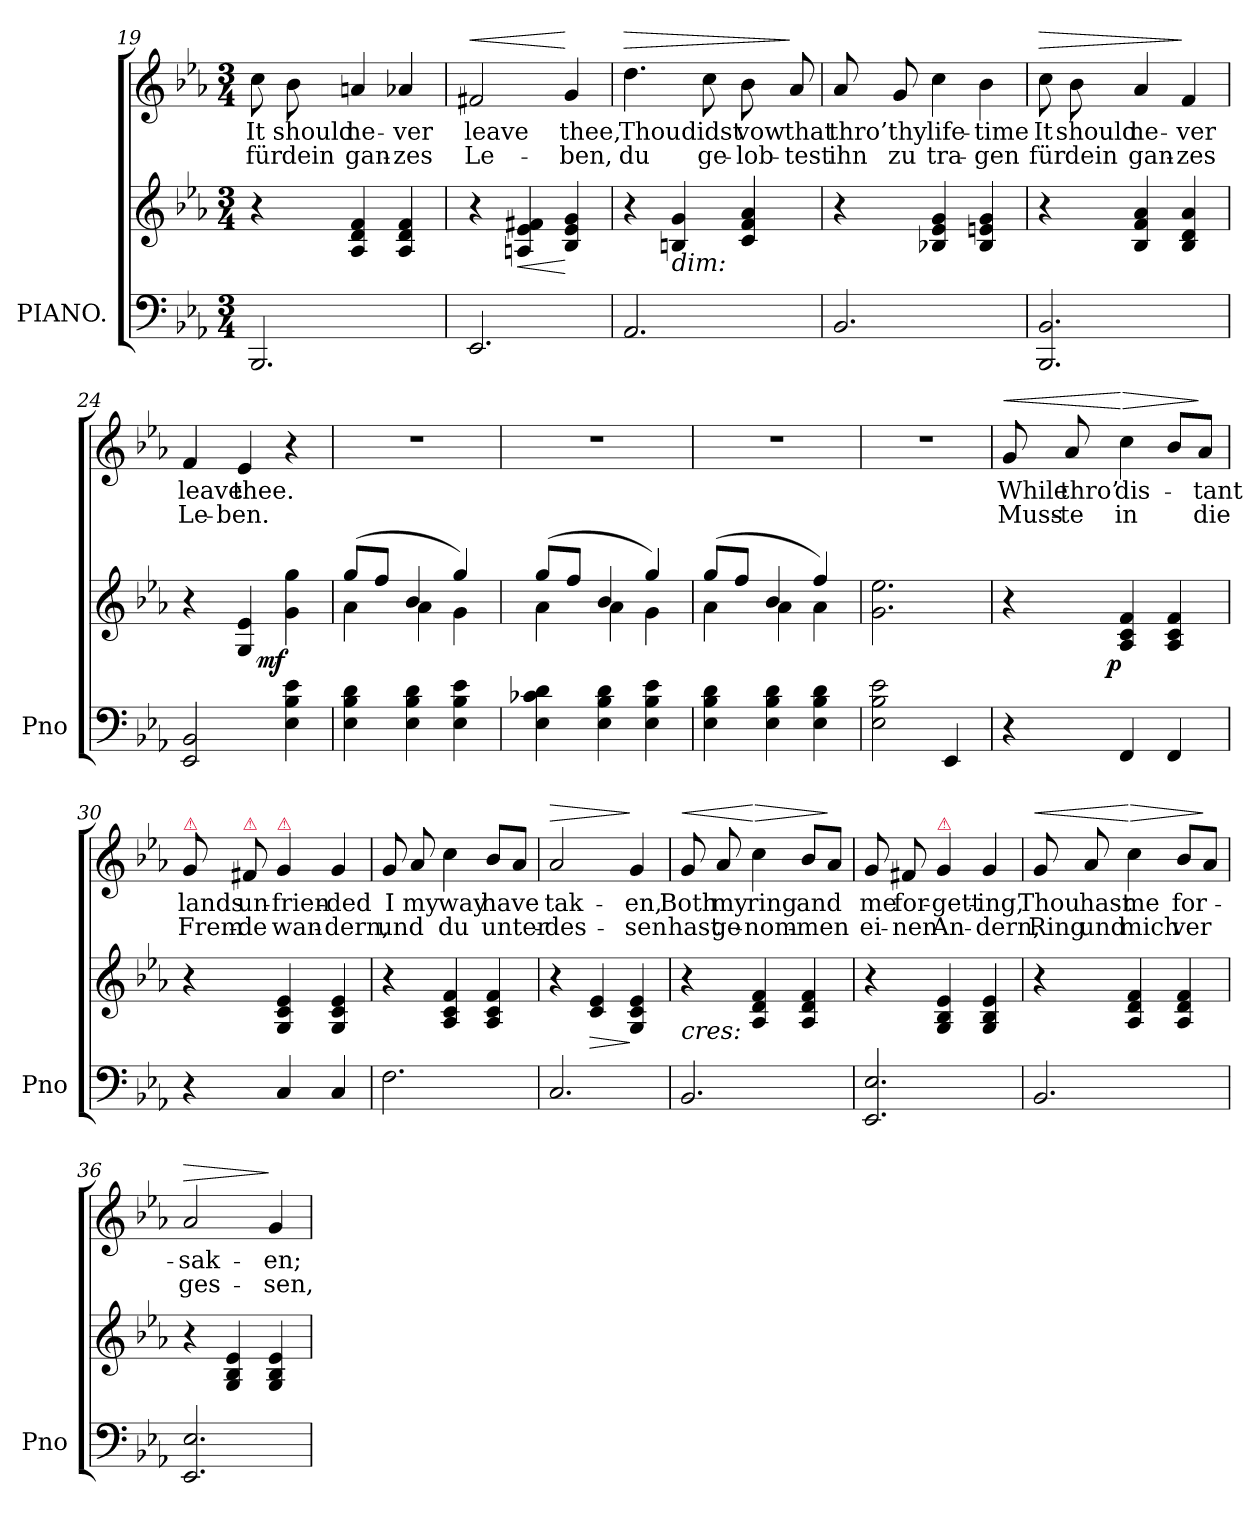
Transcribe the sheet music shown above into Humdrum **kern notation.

**kern	**kern	**dynam	**kern	**text	**text	**dynam
*part2	*part2	*part2	*part1	*part1	*part1	*part1
*staff3	*staff2	*staff2/3	*staff1	*staff1	*staff1	*staff1
*I"PIANO.	*	*	*	*	*	*
*I'Pno	*	*	*	*	*	*
*clefF4	*clefG2	*	*clefG2	*	*	*
*k[b-e-a-]	*k[b-e-a-]	*	*k[b-e-a-]	*	*	*
*E-:	*E-:	*	*E-:	*	*	*
*M3/4	*M3/4	*	*M3/4	*	*	*
=19	=19	=19	=19	=19	=19	=19
2.BBB-	4r	.	8cc	It	für	.
.	.	.	8b-	should	dein	.
.	4A- 4d 4f	.	4an	ne-	gan-	.
.	4A- 4d 4f	.	4a-X	-ver	-zes	.
=20	=20	=20	=20	=20	=20	=20
!	!	!	!	!	!	!LO:HP:a
2.EE-	4r	.	2f#X	leave	Le-	<
.	4An 4e- 4f#X	<	.	.	.	.
.	4B- 4e- 4g	[	4g	thee,	-ben,	[
=21	=21	=21	=21	=21	=21	=21
!	!	!	!	!	!	!LO:HP:a
2.AA-	4r	.	4.dd	Thou	du	>
!	!LO:TX:c:i:t=dim&colon;	!	!	!	!	!
.	4Bn 4g	.	.	.	.	.
.	.	.	8cc	didst	ge-	.
.	4c 4f 4a-	.	8b-	vow	-lob-	.
.	.	.	8a-	that	-test	]
=22	=22	=22	=22	=22	=22	=22
2.BB-	4r	.	8a-	thro’	ihn	.
.	.	.	8g	thy	zu	.
.	4B-X 4e- 4g	.	4cc	life-	tra-	.
.	4B- 4en 4g	.	4b-	-time	-gen	.
=23	=23	=23	=23	=23	=23	=23
!	!	!	!	!	!	!LO:HP:a
2.BBB- 2.BB-	4r	.	8cc	It	für	>
.	.	.	8b-	should	dein	.
.	4B- 4f 4a-	.	4a-	ne-	gan-	.
.	4B- 4d 4a-	.	4f	-ver	-zes	]
=24	=24	=24	=24	=24	=24	=24
2EE-/ 2BB-/	4r	.	4f	leave	Le-	.
.	4G 4e-	.	4e-	thee.	-ben.	.
!	!	!LO:DY:rj	!	!	!	!
4E-\ 4B-\ 4e-\	4g\ 4gg\	mf	4r	.	.	.
=25	=25	=25	=25	=25	=25	=25
*	*^	*	*	*	*	*
4E- 4B- 4d	(>8ggL	4a-\	.	2.rdd	.	.	.
.	8ffJ	.	.	.	.	.	.
4E- 4B- 4d	4b-	4a-	.	.	.	.	.
4E- 4B- 4e-	4gg)	4g	.	.	.	.	.
=26	=26	=26	=26	=26	=26	=26	=26
4E- 4c-X 4d	(>8ggL	4a-	.	2.rdd	.	.	.
.	8ffJ	.	.	.	.	.	.
4E- 4B- 4d	4b-	4a-	.	.	.	.	.
4E- 4B- 4e-	4gg)	4g	.	.	.	.	.
=27	=27	=27	=27	=27	=27	=27	=27
4E- 4B- 4d	(>8ggL	4a-	.	2.rdd	.	.	.
.	8ffJ	.	.	.	.	.	.
4E- 4B- 4d	4b-	4a-	.	.	.	.	.
4E- 4B- 4d	4ff)	4a-	.	.	.	.	.
*	*v	*v	*	*	*	*	*
=28	=28	=28	=28	=28	=28	=28
2E-\ 2B-\ 2e-\	2.g\ 2.ee-\	.	2.rdd	.	.	.
4EE-/	.	.	.	.	.	.
=29	=29	=29	=29	=29	=29	=29
!	!	!	!	!	!	!LO:HP:a
4r	4r	.	8g	While	Muss-	<
.	.	.	8a-	thro’	-te	.
!	!	!LO:DY:rj	!	!	!	!LO:HP:n=1:a
4FF	4A- 4c 4f	p	4cc	dis-	in	[ >
4FF	4A- 4c 4f	.	8b-L	.	.	.
.	.	.	8a-J	-tant	die	]
=30	=30	=30	=30	=30	=30	=30
!	!	!	!LO:TX:a:color=crimson:t=⚠	!	!	!
4r	4r	.	8g	lands	Frem-	.
!	!	!	!LO:TX:a:color=crimson:t=⚠	!	!	!
.	.	.	8f#X	un-	-de	.
!	!	!	!LO:TX:a:color=crimson:t=⚠	!	!	!
4C	4G 4c 4e-	.	4g	-frien-	wan-	.
4C	4G 4c 4e-	.	4g	-ded	-dern,	.
=31	=31	=31	=31	=31	=31	=31
2.F	4r	.	8g	I	und	.
.	.	.	8a-	my	.	.
.	4A- 4c 4f	.	4cc	way	du	.
.	4A- 4c 4f	.	8b-L	have	unter-	.
.	.	.	8a-J	.	.	.
=32	=32	=32	=32	=32	=32	=32
!	!	!	!	!	!	!LO:HP:a
2.C/	4r	.	2a-	tak-	-des-	>
.	4c 4e-	>	.	.	.	.
.	4G 4c 4e-	]	4g	-en,	-sen	]
=33	=33	=33	=33	=33	=33	=33
!	!LO:TX:c:i:t=cres&colon;	!	!	!	!	!
!	!	!	!	!	!	!LO:HP:a
2.BB-/	4r	.	8g	Both	hast	<
.	.	.	8a-	my	ge-	.
!	!	!	!	!	!	!LO:HP:n=1:a
.	4A- 4d 4f	.	4cc	ring	-nom-	[ >
.	4A- 4d 4f	.	8b-L	and	-men	.
.	.	.	8a-J	.	.	]
=34	=34	=34	=34	=34	=34	=34
2.EE-/ 2.E-/	4r	.	8g	me	ei-	.
.	.	.	8f#X	for-	-nen	.
!	!	!	!LO:TX:a:color=crimson:t=⚠	!	!	!
.	4G 4B- 4e-	.	4g	-gett-	An-	.
.	4G 4B- 4e-	.	4g	-ing,	-dern,	.
=35	=35	=35	=35	=35	=35	=35
!	!	!	!	!	!	!LO:HP:a
2.BB-/	4r	.	8g	Thou	Ring	<
.	.	.	8a-	hast	und	.
!	!	!	!	!	!	!LO:HP:n=1:a
.	4A- 4d 4f	.	4cc	me	mich	[ >
.	4A- 4d 4f	.	8b-L	for-	ver	.
.	.	.	8a-J	.	.	]
=36	=36	=36	=36	=36	=36	=36
!	!	!	!	!	!	!LO:HP:a
2.EE-/ 2.E-/	4r	.	2a-	-sak-	ges-	>
.	4G 4B- 4e-	.	.	.	.	.
.	4G 4B- 4e-	.	4g	-en;	-sen,	]
=	=	=	=	=	=	=
*-	*-	*-	*-	*-	*-	*-
